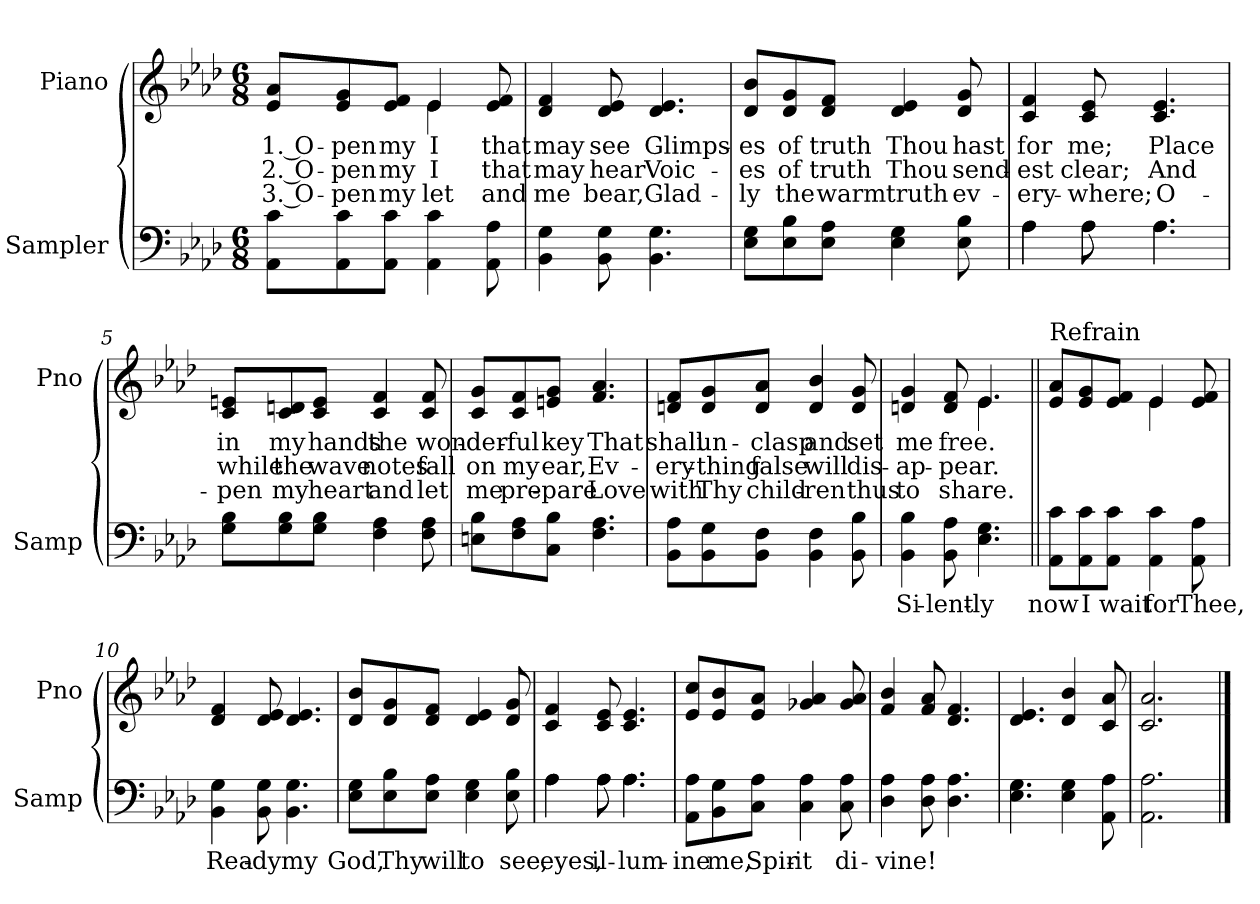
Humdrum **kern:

**kern	**text	**kern	**text	**text	**text
*part2	*part2	*part1	*part1	*part1	*part1
*staff2	*staff2	*staff1	*staff1	*staff1	*staff1
*I"Sampler	*	*I"Piano	*	*	*
*I'Samp	*	*I'Pno	*	*	*
*clefF4	*	*clefG2	*	*	*
*k[b-e-a-d-]	*	*k[b-e-a-d-]	*	*	*
*A-:	*	*A-:	*	*	*
*M6/8	*	*M6/8	*	*	*
=1	=1	=1	=1	=1	=1
*	*	*^	*	*	*
8AA-\ 8c\L	.	8e-/ 8a-/L	4.ryy	1. O-	2. O-	3. O-
8AA-\ 8c\	.	8e-/ 8g/	.	-pen	-pen	-pen
8AA-\ 8c\J	.	8e-/ 8f/J	.	my	my	my
4AA-\ 4c\	.	4e-/	4e-	I	I	let
8AA-\ 8A-\	.	8e-/ 8f/	8ryy	that	that	and
*	*	*v	*v	*	*	*
=2	=2	=2	=2	=2	=2
4BB-\ 4G\	.	4d-/ 4f/	may	may	me
8BB-\ 8G\	.	8d-/ 8e-/	see	hear	bear,
4.BB-\ 4.G\	.	4.d-/ 4.e-/	Glimps-	Voic-	Glad-
=3	=3	=3	=3	=3	=3
8E-\ 8G\L	.	8d-/ 8b-/L	-es	-es	-ly
8E-\ 8B-\	.	8d-/ 8g/	of	of	the
8E-\ 8A-\J	.	8d-/ 8f/J	truth	truth	warm
4E-\ 4G\	.	4d-/ 4e-/	Thou	Thou	truth
8E-\ 8B-\	.	8d-/ 8g/	hast	send-	ev-
=4	=4	=4	=4	=4	=4
*^	*	*	*	*	*
4A-\	4A-	.	4c/ 4f/	for	-est	-ery-
8A-\	8A-	.	8c/ 8e-/	me;	clear;	-where;
4.A-\	4.A-	.	4.c/ 4.e-/	Place	And	O-
*v	*v	*	*	*	*	*
=5	=5	=5	=5	=5	=5
8G\ 8B-\L	.	8c/ 8en/L	in	while	-pen
8G\ 8B-\	.	8c/ 8dn/	my	the	my
8G\ 8B-\J	.	8c/ 8e/J	hands	wave	heart
4F\ 4A-\	.	4c/ 4f/	the	notes	and
8F\ 8A-\	.	8c/ 8f/	won-	fall	let
=6	=6	=6	=6	=6	=6
8En\ 8B-\L	.	8c/ 8g/L	-der-	on	me
8F\ 8A-\	.	8c/ 8f/	-ful	my	pre-
8C\ 8B-\J	.	8en/ 8g/J	key	ear,	-pare
4.F\ 4.A-\	.	4.f/ 4.a-/	That	Ev-	Love
=7	=7	=7	=7	=7	=7
8BB-\ 8A-\L	.	8dn/ 8f/L	shall	-ery-	with
8BB-\ 8G\	.	8d/ 8g/	un-	-thing	Thy
8BB-\ 8F\J	.	8d/ 8a-/J	-clasp	false	child-
4BB-\ 4F\	.	4d/ 4b-/	and	will	-ren
8BB-\ 8B-\	.	8d/ 8g/	set	dis-	thus
=8	=8	=8	=8	=8	=8
*	*	*^	*	*	*
4BB-\ 4B-\	Si-	4dn/ 4g/	4.ryy	me	-ap-	to
8BB-\ 8A-\	-lent-	8d/ 8f/	.	free.	-pear.	share.
4.E-\ 4.G\	-ly	4.e-/	4.e-	.	.	.
=9||	=9||	=9||	=9||	=9||	=9||	=9||
!	!	!LO:TX:t=Refrain	!	!	!	!
8AA-\ 8c\L	now	8e-/ 8a-/L	4.ryy	.	.	.
8AA-\ 8c\	I	8e-/ 8g/	.	.	.	.
8AA-\ 8c\J	wait	8e-/ 8f/J	.	.	.	.
4AA-\ 4c\	for	4e-/	4e-	.	.	.
8AA-\ 8A-\	Thee,	8e-/ 8f/	8ryy	.	.	.
*	*	*v	*v	*	*	*
=10	=10	=10	=10	=10	=10
4BB-\ 4G\	Rea-	4d-/ 4f/	.	.	.
8BB-\ 8G\	-dy	8d-/ 8e-/	.	.	.
4.BB-\ 4.G\	my	4.d-/ 4.e-/	.	.	.
=11	=11	=11	=11	=11	=11
8E-\ 8G\L	God,	8d-/ 8b-/L	.	.	.
8E-\ 8B-\	Thy	8d-/ 8g/	.	.	.
8E-\ 8A-\J	will	8d-/ 8f/J	.	.	.
4E-\ 4G\	to	4d-/ 4e-/	.	.	.
8E-\ 8B-\	see,	8d-/ 8g/	.	.	.
=12	=12	=12	=12	=12	=12
*^	*	*	*	*	*
4A-\	4A-	eyes,	4c/ 4f/	.	.	.
8A-\	8A-	il-	8c/ 8e-/	.	.	.
4.A-\	4.A-	-lum-	4.c/ 4.e-/	.	.	.
*v	*v	*	*	*	*	*
=13	=13	=13	=13	=13	=13
8AA-\ 8A-\L	-ine	8e-/ 8cc/L	.	.	.
8BB-\ 8G\	me,	8e-/ 8b-/	.	.	.
8C\ 8A-\J	Spir-	8e-/ 8a-/J	.	.	.
4C\ 4A-\	-it	4g-X/ 4a-/	.	.	.
8C\ 8A-\	di-	8g-/ 8a-/	.	.	.
=14	=14	=14	=14	=14	=14
4D-\ 4A-\	-vine!	4f/ 4b-/	.	.	.
8D-\ 8A-\	.	8f/ 8a-/	.	.	.
4.D-\ 4.A-\	.	4.d-/ 4.f/	.	.	.
=15	=15	=15	=15	=15	=15
4.E-\ 4.G\	.	4.d-/ 4.e-/	.	.	.
4E-\ 4G\	.	4d-/ 4b-/	.	.	.
8AA-\ 8A-\	.	8c/ 8a-/	.	.	.
=16	=16	=16	=16	=16	=16
2.AA-\ 2.A-\	.	2.c/ 2.a-/	.	.	.
==	==	==	==	==	==
*-	*-	*-	*-	*-	*-
